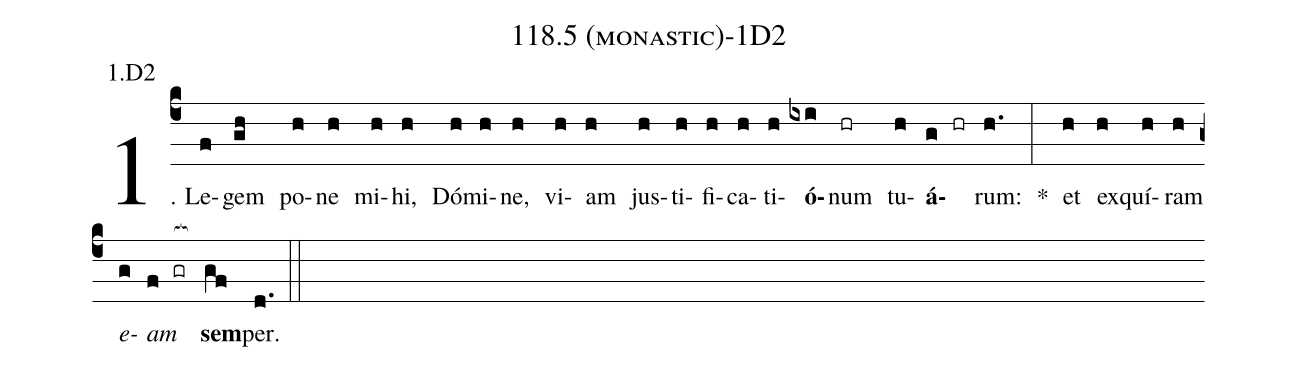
name: 118.5 (monastic)-1D2;
annotation: 1.D2;
%%
(c4)1. Le(f)gem(gh) po(h)ne(h) mi(h)hi,(h) Dó(h)mi(h)ne,(h) vi(h)am(h) jus(h)ti(h)fi(h)ca(h)ti(h)<b>ó</b>(ixi)num(hr) tu(h)<b>á</b>(g hr)rum:(h.) *(:) et(h) ex(h)quí(h)ram(h) <i>e</i>(g)<i>am</i>(f gr[ocb:1{]) <b>sem</b>(gf[ocb:0}])per.(d.) (::)
